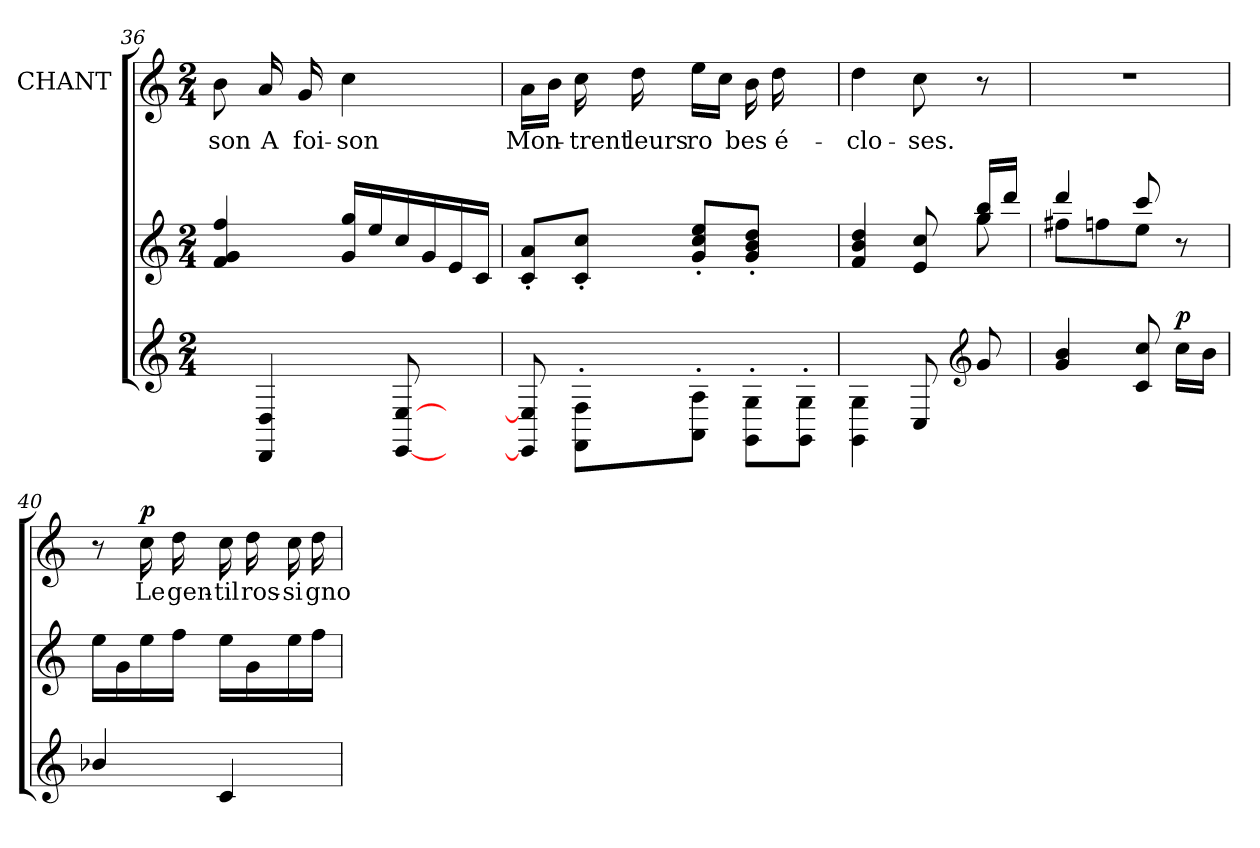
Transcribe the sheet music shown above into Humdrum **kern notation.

**kern	**dynam	**kern	**kern	**text	**dynam
*part3	*part3	*part2	*part1	*part1	*part1
*staff3	*staff3	*staff2	*staff1	*staff1	*staff1
*	*	*	*I"CHANT	*	*
!!LO:LB:g=z
*clefG2	*	*clefG2	*clefG2	*	*
*k[]	*	*k[]	*k[]	*	*
*M2/4	*	*M2/4	*M2/4	*	*
=36	=36	=36	=36	=36	=36
8ryy	.	4ffi/ 4gi/ 4fi/	8bi\	son	.
4Dj/ 4DDj/	.	.	16ai/	A	.
.	.	.	16gi/	foi-	.
.	.	16ggi/ 16gi/LL	4cci\	son	.
.	.	16eei/	.	.	.
[8Ej/ [8EEj/	.	16cci/	.	.	.
.	.	16gi/	.	.	.
8ryy	.	16eZ/	8ryy	.	.
.	.	16cZ/JJ	.	.	.
=37	=37	=37	=37	=37	=37
8Ej]/ 8EEj]/	.	8ai'</ 8ci'</L	16ai\LL	Mon-	.
.	.	.	16bi\JJ	.	.
8FFj'>\ 8Fj'>\L	.	8cci'</ 8ci'</J	16cci\	trent	.
.	.	.	16ddi\	leurs	.
8AAj'>\ 8Aj'>\J	.	8eei'</ 8cci'</ 8gi'</L	16eei\LL	ro	.
.	.	.	16cci\JJ	--	.
8GGj'>\ 8Gj'>\L	.	8ddi'</ 8bi'</ 8gi'</J	16bi\	bes	.
.	.	.	16ddi\	é-	.
8GGj'>\ 8Gj'>\J	.	8ryy	8ryy	.	.
=38	=38	=38	=38	=38	=38
*	*	*^	*	*	*
4GGj\ 4Gj\	.	4ddi/ 4bi/ 4fi/	4ryy	4ddi\	clo-	.
8Cj/	.	8cci/ 8ei/	8ryy	8cci\	ses.	.
*clefG2	*	*	*	*	*	*
8gj/	.	16bbi/ 16ggi/LL	8ggV\	8r	.	.
.	.	16dddi/JJ	.	.	.	.
=39	=39	=39	=39	=39	=39	=39
4bj/ 4gj/	.	4dddi/	8ff#XV\L	2r	.	.
.	.	.	8ffnV\	.	.	.
8ccj/ 8cj/	.	8ccci/	8eeV\J	.	.	.
!	!LO:DY:a	!	!	!	!	!
16ccj\LL	p	8r	8ryy	.	.	.
16bj\JJ	.	.	.	.	.	.
*	*	*v	*v	*	*	*
!!LO:LB:g=z
=40	=40	=40	=40	=40	=40
4b-Xj/	.	16eei\LL	8r	.	.
.	.	16gi\	.	.	.
!	!	!	!	!	!LO:DY:a
.	.	16eei\	16cci\	Le	p
.	.	16ffi\JJ	16ddi\	gen-	.
4cj/	.	16eei\LL	16cci\	til	.
.	.	16gi\	16ddi\	ros-	.
.	.	16eei\	16cci\	si	.
.	.	16ffi\JJ	16ddi\	gno-	.
=	=	=	=	=	=
*-	*-	*-	*-	*-	*-
